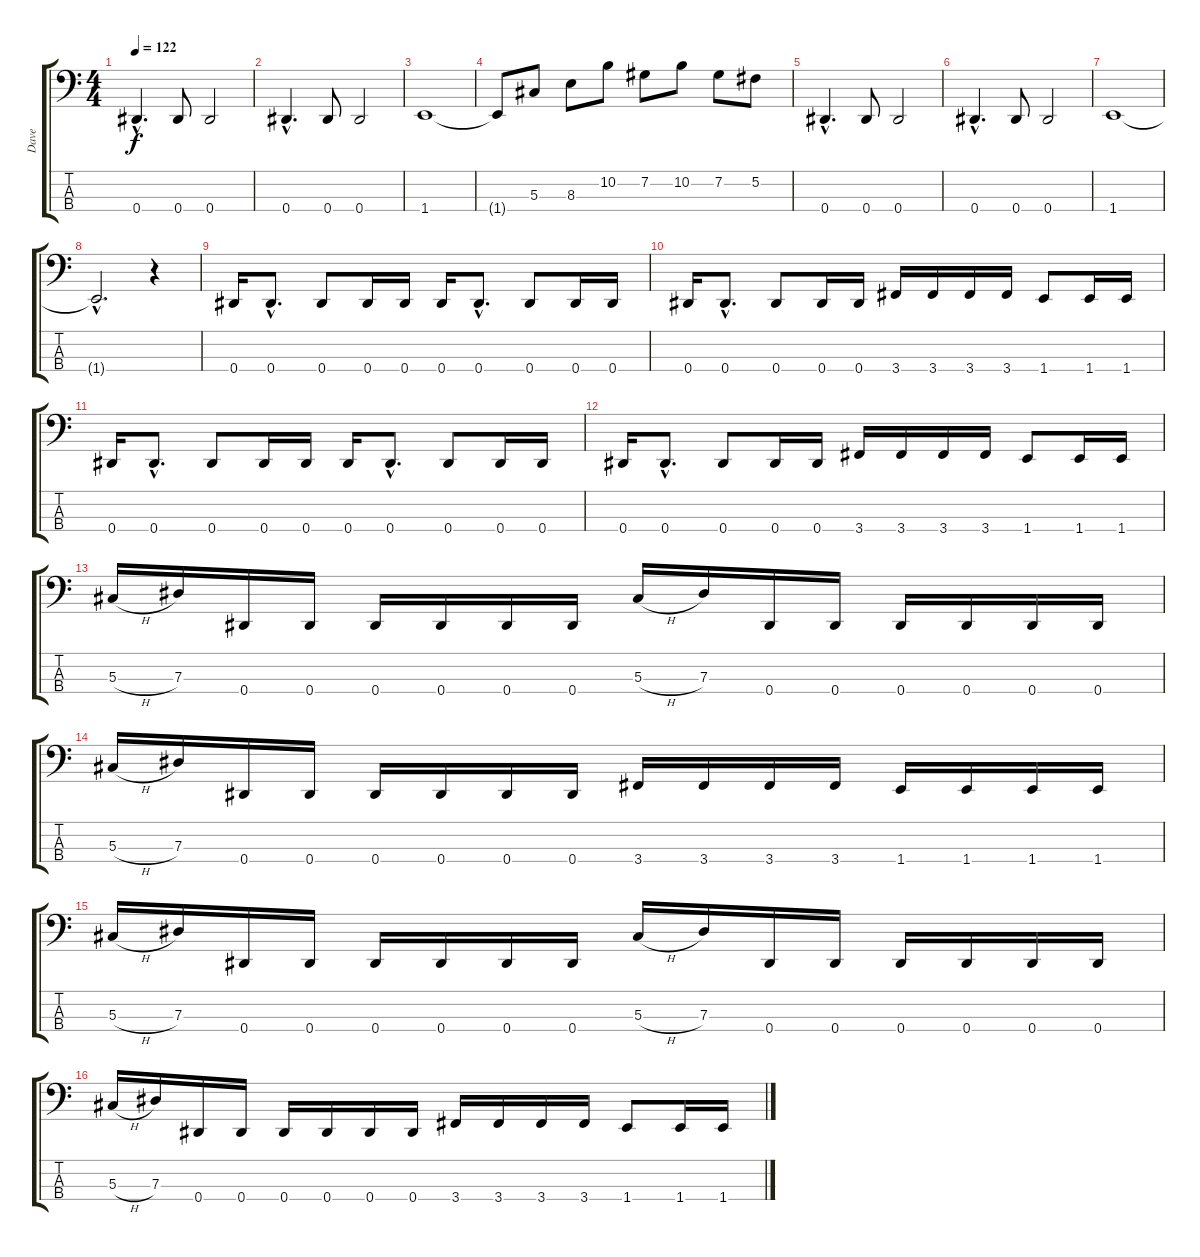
\track ("Dave" "Dave") {instrument electricbasspick}
\staff {score tabs}
\tuning (Gb2 Db2 Ab1 Eb1) {hide}
\ts (4 4)
\tempo 122
\clef f4
\ks c
0.4{hac}.4{d dy f} 0.4.8 0.4.2 |
0.4{hac}.4{d} 0.4.8 0.4.2 |
1.4.1 |
1.4{t}.8 5.3.8 8.3.8 10.2.8 7.2.8 10.2.8 7.2.8 5.2.8 |
0.4{hac}.4{d} 0.4.8 0.4.2 |
0.4{hac}.4{d} 0.4.8 0.4.2 |
1.4.1 |
1.4{hac t}.2{d} r.4 |
0.4.16 0.4{hac}.8{d} 0.4.8 0.4.16 0.4.16 0.4.16 0.4{hac}.8{d} 0.4.8 0.4.16 0.4.16 |
0.4.16 0.4{hac}.8{d} 0.4.8 0.4.16 0.4.16 3.4.16 3.4.16 3.4.16 3.4.16 1.4.8 1.4.16 1.4.16 |
0.4.16 0.4{hac}.8{d} 0.4.8 0.4.16 0.4.16 0.4.16 0.4{hac}.8{d} 0.4.8 0.4.16 0.4.16 |
0.4.16 0.4{hac}.8{d} 0.4.8 0.4.16 0.4.16 3.4.16 3.4.16 3.4.16 3.4.16 1.4.8 1.4.16 1.4.16 |
5.3{h}.16 7.3.16 0.4.16 0.4.16 0.4.16 0.4.16 0.4.16 0.4.16 5.3{h}.16 7.3.16 0.4.16 0.4.16 0.4.16 0.4.16 0.4.16 0.4.16 |
5.3{h}.16 7.3.16 0.4.16 0.4.16 0.4.16 0.4.16 0.4.16 0.4.16 3.4.16 3.4.16 3.4.16 3.4.16 1.4.16 1.4.16 1.4.16 1.4.16 |
5.3{h}.16 7.3.16 0.4.16 0.4.16 0.4.16 0.4.16 0.4.16 0.4.16 5.3{h}.16 7.3.16 0.4.16 0.4.16 0.4.16 0.4.16 0.4.16 0.4.16 |
5.3{h}.16 7.3.16 0.4.16 0.4.16 0.4.16 0.4.16 0.4.16 0.4.16 3.4.16 3.4.16 3.4.16 3.4.16 1.4.8 1.4.16 1.4.16
